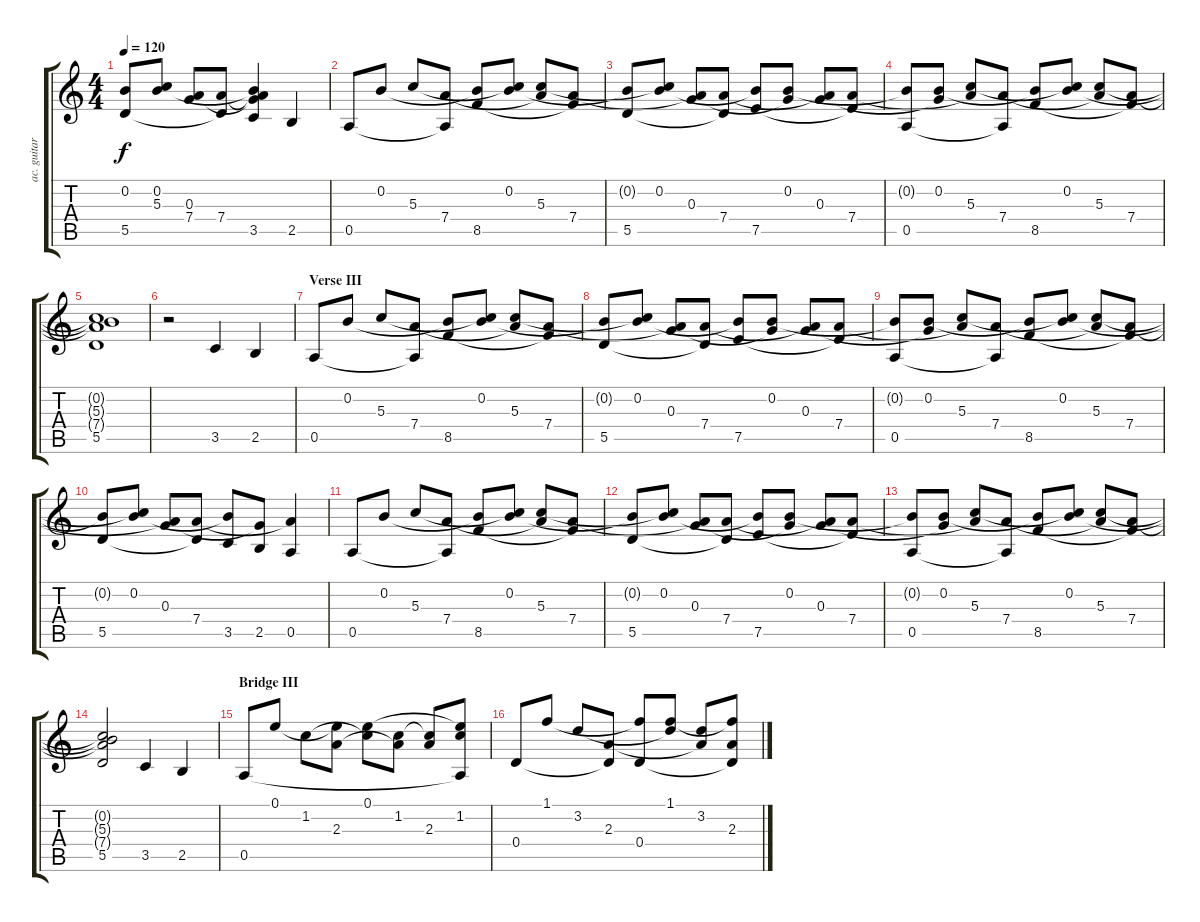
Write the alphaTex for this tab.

\track ("ac. guitar2" "ac. guitar") {instrument acousticguitarsteel}
\staff {score tabs}
\tuning (E4 B3 G3 D3 A2 E2) {hide}
\ts (4 4)
\tempo 120
\clef g2
\ks c
(0.2{t} 5.5).8{dy f} (0.2 5.3{t}).8 (0.3 7.4{t}).8 (7.4 5.5{t}).8 (0.2{t} 0.3{t} 7.4{t} 3.5).4 2.5.4 |
0.5.8 0.2.8 5.3.8 (7.4 0.5{t}).8 (0.2{t} 8.5).8 (0.2 5.3{t}).8 (5.3 7.4{t}).8 (7.4 8.5{t}).8 |
(0.2{t} 5.5).8 (0.2 5.3{t}).8 (0.3 7.4{t}).8 (7.4 5.5{t}).8 (0.2{t} 7.5).8 (0.2 0.3{t}).8 (0.3 7.4{t}).8 (7.4 7.5{t}).8 |
(0.2{t} 0.5).8 (0.2 0.3{t}).8 (5.3 7.4{t}).8 (7.4 0.5{t}).8 (0.2{t} 8.5).8 (0.2 5.3{t}).8 (5.3 7.4{t}).8 (7.4 8.5{t}).8 |
(0.2{t} 5.3{t} 7.4{t} 5.5).1 |
r.2 3.5.4 2.5.4 |
\section ("" "Verse III")
0.5.8 0.2.8 5.3.8 (7.4 0.5{t}).8 (0.2{t} 8.5).8 (0.2 5.3{t}).8 (5.3 7.4{t}).8 (7.4 8.5{t}).8 |
(0.2{t} 5.5).8 (0.2 5.3{t}).8 (0.3 7.4{t}).8 (7.4 5.5{t}).8 (0.2{t} 7.5).8 (0.2 0.3{t}).8 (0.3 7.4{t}).8 (7.4 7.5{t}).8 |
(0.2{t} 0.5).8 (0.2 0.3{t}).8 (5.3 7.4{t}).8 (7.4 0.5{t}).8 (0.2{t} 8.5).8 (0.2 5.3{t}).8 (5.3 7.4{t}).8 (7.4 8.5{t}).8 |
(0.2{t} 5.5).8 (0.2 5.3{t}).8 (0.3 7.4{t}).8 (7.4 5.5{t}).8 (0.2{t} 3.5).8 (0.3{t} 2.5).8 (7.4{t} 0.5).4 |
0.5.8 0.2.8 5.3.8 (7.4 0.5{t}).8 (0.2{t} 8.5).8 (0.2 5.3{t}).8 (5.3 7.4{t}).8 (7.4 8.5{t}).8 |
(0.2{t} 5.5).8 (0.2 5.3{t}).8 (0.3 7.4{t}).8 (7.4 5.5{t}).8 (0.2{t} 7.5).8 (0.2 0.3{t}).8 (0.3 7.4{t}).8 (7.4 7.5{t}).8 |
(0.2{t} 0.5).8 (0.2 0.3{t}).8 (5.3 7.4{t}).8 (7.4 0.5{t}).8 (0.2{t} 8.5).8 (0.2 5.3{t}).8 (5.3 7.4{t}).8 (7.4 8.5{t}).8 |
(0.2{t} 5.3{t} 7.4{t} 5.5).2 3.5.4 2.5.4 |
\section ("" "Bridge III")
0.5.8 0.1.8 1.2.8 (0.1{t} 2.3).8 (0.1 1.2{t}).8 (1.2 2.3{t}).8 (1.2{t} 2.3).8 (0.1{t} 1.2 0.5{t}).8 |
0.4.8 1.1.8 3.2.8 (2.3 0.4{t}).8 (1.1{t} 0.4).8 (1.1 3.2{t}).8 (3.2 2.3{t}).8 (1.1{t} 2.3 0.4{t}).8
